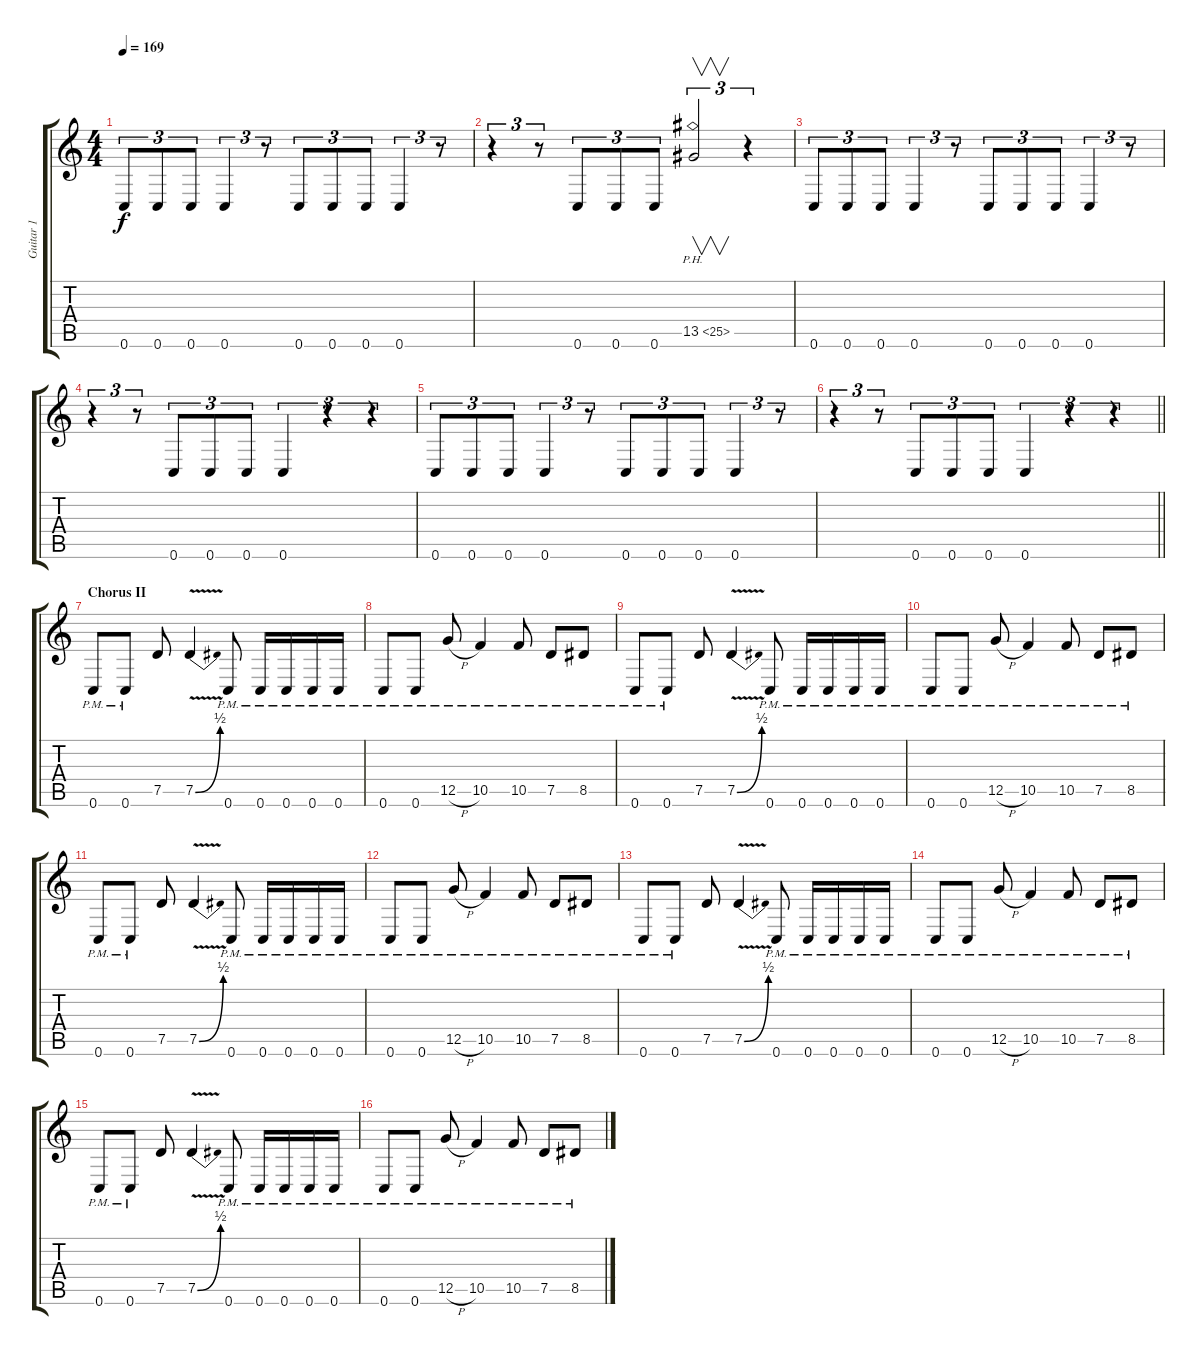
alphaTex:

\track ("Guitar 1" "Guitar 1") {instrument distortionguitar}
\staff {score tabs}
\tuning (D4 A3 F3 C3 G2 C2) {hide}
\ts (4 4)
\tempo 169
\clef g2
\ks c
0.6.8{tu (3 2) dy f} 0.6.8{tu (3 2)} 0.6.8{tu (3 2)} 0.6.4{tu (3 2)} r.8{tu (3 2)} 0.6.8{tu (3 2)} 0.6.8{tu (3 2)} 0.6.8{tu (3 2)} 0.6.4{tu (3 2)} r.8{tu (3 2)} |
r.4{tu (3 2)} r.8{tu (3 2)} 0.6.8{tu (3 2)} 0.6.8{tu (3 2)} 0.6.8{tu (3 2)} 13.5{ph 12}.2{v tu (3 2)} r.4{tu (3 2)} |
0.6.8{tu (3 2)} 0.6.8{tu (3 2)} 0.6.8{tu (3 2)} 0.6.4{tu (3 2)} r.8{tu (3 2)} 0.6.8{tu (3 2)} 0.6.8{tu (3 2)} 0.6.8{tu (3 2)} 0.6.4{tu (3 2)} r.8{tu (3 2)} |
r.4{tu (3 2)} r.8{tu (3 2)} 0.6.8{tu (3 2)} 0.6.8{tu (3 2)} 0.6.8{tu (3 2)} 0.6.4{tu (3 2)} r.4{tu (3 2)} r.4{tu (3 2)} |
0.6.8{tu (3 2)} 0.6.8{tu (3 2)} 0.6.8{tu (3 2)} 0.6.4{tu (3 2)} r.8{tu (3 2)} 0.6.8{tu (3 2)} 0.6.8{tu (3 2)} 0.6.8{tu (3 2)} 0.6.4{tu (3 2)} r.8{tu (3 2)} |
\barLineRight lightlight
r.4{tu (3 2)} r.8{tu (3 2)} 0.6.8{tu (3 2)} 0.6.8{tu (3 2)} 0.6.8{tu (3 2)} 0.6.4{tu (3 2)} r.4{tu (3 2)} r.4{tu (3 2)} |
\section ("" "Chorus II")
0.6{pm}.8 0.6{pm}.8 7.5.8 7.5{be (bend 0 0 60 2) v}.4 0.6{pm}.8 0.6{pm}.16 0.6{pm}.16 0.6{pm}.16 0.6{pm}.16 |
0.6{pm}.8 0.6{pm}.8 12.5{h pm}.8 10.5{pm}.4 10.5{pm}.8 7.5{pm}.8 8.5{pm}.8 |
0.6{pm}.8 0.6{pm}.8 7.5.8 7.5{be (bend 0 0 60 2) v}.4 0.6{pm}.8 0.6{pm}.16 0.6{pm}.16 0.6{pm}.16 0.6{pm}.16 |
0.6{pm}.8 0.6{pm}.8 12.5{h pm}.8 10.5{pm}.4 10.5{pm}.8 7.5{pm}.8 8.5{pm}.8 |
0.6{pm}.8 0.6{pm}.8 7.5.8 7.5{be (bend 0 0 60 2) v}.4 0.6{pm}.8 0.6{pm}.16 0.6{pm}.16 0.6{pm}.16 0.6{pm}.16 |
0.6{pm}.8 0.6{pm}.8 12.5{h pm}.8 10.5{pm}.4 10.5{pm}.8 7.5{pm}.8 8.5{pm}.8 |
0.6{pm}.8 0.6{pm}.8 7.5.8 7.5{be (bend 0 0 60 2) v}.4 0.6{pm}.8 0.6{pm}.16 0.6{pm}.16 0.6{pm}.16 0.6{pm}.16 |
0.6{pm}.8 0.6{pm}.8 12.5{h pm}.8 10.5{pm}.4 10.5{pm}.8 7.5{pm}.8 8.5{pm}.8 |
0.6{pm}.8 0.6{pm}.8 7.5.8 7.5{be (bend 0 0 60 2) v}.4 0.6{pm}.8 0.6{pm}.16 0.6{pm}.16 0.6{pm}.16 0.6{pm}.16 |
0.6{pm}.8 0.6{pm}.8 12.5{h pm}.8 10.5{pm}.4 10.5{pm}.8 7.5{pm}.8 8.5{pm}.8
